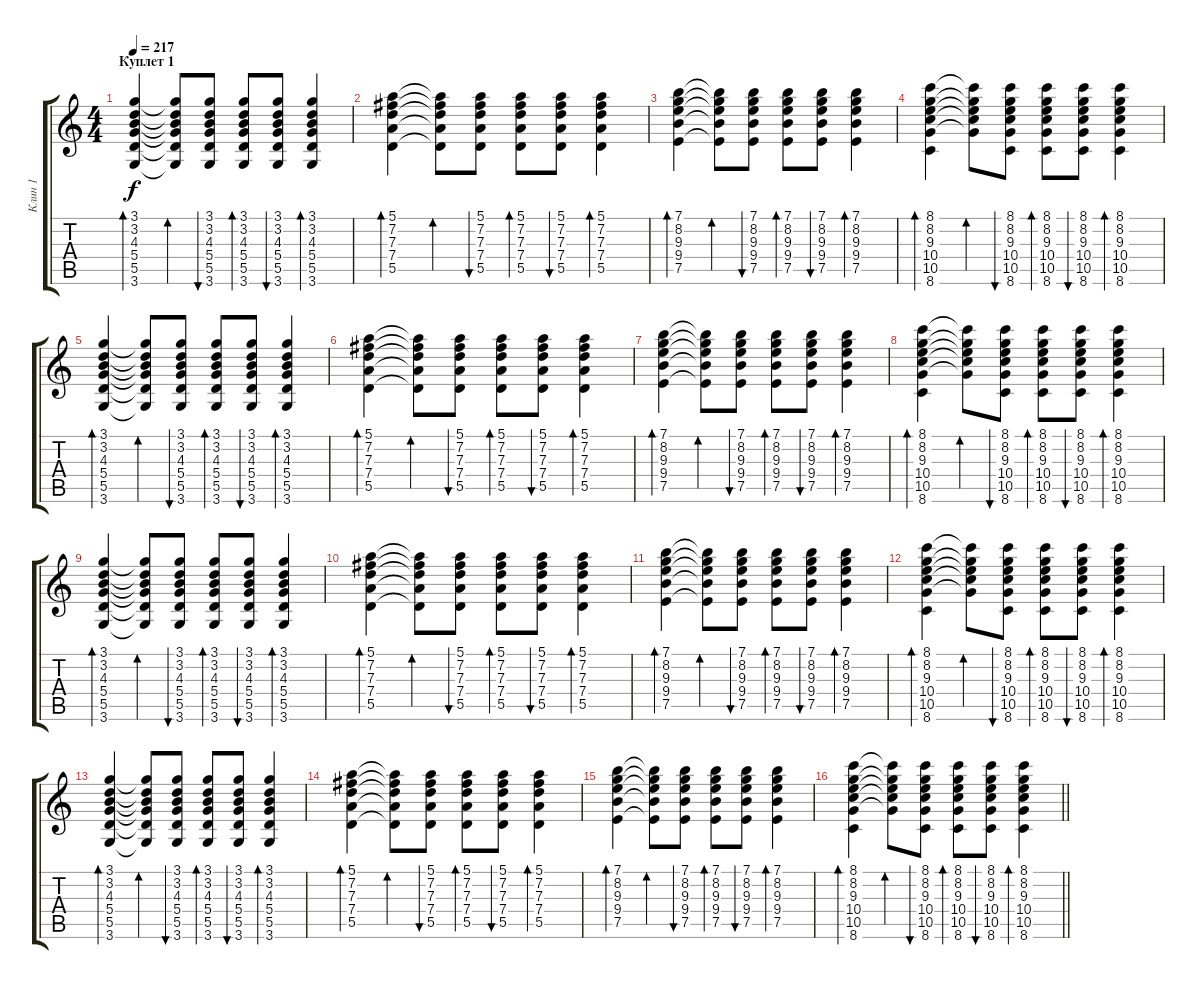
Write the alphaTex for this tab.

\track ("Клин 1" "Клин 1") {instrument electricguitarjazz}
\staff {score tabs}
\tuning (E4 B3 G3 D3 A2 E2) {hide}
\ts (4 4)
\section ("" "Куплет 1")
\tempo 217
\clef g2
\ks c
(3.1 3.2 4.3 5.4 5.5 3.6).4{bd 60 dy f} (3.1{t} 3.2{t} 4.3{t} 5.4{t} 5.5{t} 3.6{t}).8{bd 60} (3.1 3.2 4.3 5.4 5.5 3.6).8{bu 60} (3.1 3.2 4.3 5.4 5.5 3.6).8{bd 60} (3.1 3.2 4.3 5.4 5.5 3.6).8{bu 60} (3.1 3.2 4.3 5.4 5.5 3.6).4{bd 60} |
(5.1 7.2 7.3 7.4 5.5).4{bd 60} (5.1{t} 7.2{t} 7.3{t} 7.4{t} 5.5{t}).8{bd 60} (5.1 7.2 7.3 7.4 5.5).8{bu 60} (5.1 7.2 7.3 7.4 5.5).8{bd 60} (5.1 7.2 7.3 7.4 5.5).8{bu 60} (5.1 7.2 7.3 7.4 5.5).4{bd 60} |
(7.1 8.2 9.3 9.4 7.5).4{bd 60} (7.1{t} 8.2{t} 9.3{t} 9.4{t} 7.5{t}).8{bd 60} (7.1 8.2 9.3 9.4 7.5).8{bu 60} (7.1 8.2 9.3 9.4 7.5).8{bd 60} (7.1 8.2 9.3 9.4 7.5).8{bu 60} (7.1 8.2 9.3 9.4 7.5).4{bd 60} |
(8.1 8.2 9.3 10.4 10.5 8.6).4{bd 60} (8.1{t} 8.2{t} 9.3{t} 10.4{t} 10.5{t}).8{bd 60} (8.1 8.2 9.3 10.4 10.5 8.6).8{bu 60} (8.1 8.2 9.3 10.4 10.5 8.6).8{bd 60} (8.1 8.2 9.3 10.4 10.5 8.6).8{bu 60} (8.1 8.2 9.3 10.4 10.5 8.6).4{bd 60} |
(3.1 3.2 4.3 5.4 5.5 3.6).4{bd 60} (3.1{t} 3.2{t} 4.3{t} 5.4{t} 5.5{t} 3.6{t}).8{bd 60} (3.1 3.2 4.3 5.4 5.5 3.6).8{bu 60} (3.1 3.2 4.3 5.4 5.5 3.6).8{bd 60} (3.1 3.2 4.3 5.4 5.5 3.6).8{bu 60} (3.1 3.2 4.3 5.4 5.5 3.6).4{bd 60} |
(5.1 7.2 7.3 7.4 5.5).4{bd 60} (5.1{t} 7.2{t} 7.3{t} 7.4{t} 5.5{t}).8{bd 60} (5.1 7.2 7.3 7.4 5.5).8{bu 60} (5.1 7.2 7.3 7.4 5.5).8{bd 60} (5.1 7.2 7.3 7.4 5.5).8{bu 60} (5.1 7.2 7.3 7.4 5.5).4{bd 60} |
(7.1 8.2 9.3 9.4 7.5).4{bd 60} (7.1{t} 8.2{t} 9.3{t} 9.4{t} 7.5{t}).8{bd 60} (7.1 8.2 9.3 9.4 7.5).8{bu 60} (7.1 8.2 9.3 9.4 7.5).8{bd 60} (7.1 8.2 9.3 9.4 7.5).8{bu 60} (7.1 8.2 9.3 9.4 7.5).4{bd 60} |
(8.1 8.2 9.3 10.4 10.5 8.6).4{bd 60} (8.1{t} 8.2{t} 9.3{t} 10.4{t} 10.5{t}).8{bd 60} (8.1 8.2 9.3 10.4 10.5 8.6).8{bu 60} (8.1 8.2 9.3 10.4 10.5 8.6).8{bd 60} (8.1 8.2 9.3 10.4 10.5 8.6).8{bu 60} (8.1 8.2 9.3 10.4 10.5 8.6).4{bd 60} |
(3.1 3.2 4.3 5.4 5.5 3.6).4{bd 60} (3.1{t} 3.2{t} 4.3{t} 5.4{t} 5.5{t} 3.6{t}).8{bd 60} (3.1 3.2 4.3 5.4 5.5 3.6).8{bu 60} (3.1 3.2 4.3 5.4 5.5 3.6).8{bd 60} (3.1 3.2 4.3 5.4 5.5 3.6).8{bu 60} (3.1 3.2 4.3 5.4 5.5 3.6).4{bd 60} |
(5.1 7.2 7.3 7.4 5.5).4{bd 60} (5.1{t} 7.2{t} 7.3{t} 7.4{t} 5.5{t}).8{bd 60} (5.1 7.2 7.3 7.4 5.5).8{bu 60} (5.1 7.2 7.3 7.4 5.5).8{bd 60} (5.1 7.2 7.3 7.4 5.5).8{bu 60} (5.1 7.2 7.3 7.4 5.5).4{bd 60} |
(7.1 8.2 9.3 9.4 7.5).4{bd 60} (7.1{t} 8.2{t} 9.3{t} 9.4{t} 7.5{t}).8{bd 60} (7.1 8.2 9.3 9.4 7.5).8{bu 60} (7.1 8.2 9.3 9.4 7.5).8{bd 60} (7.1 8.2 9.3 9.4 7.5).8{bu 60} (7.1 8.2 9.3 9.4 7.5).4{bd 60} |
(8.1 8.2 9.3 10.4 10.5 8.6).4{bd 60} (8.1{t} 8.2{t} 9.3{t} 10.4{t} 10.5{t}).8{bd 60} (8.1 8.2 9.3 10.4 10.5 8.6).8{bu 60} (8.1 8.2 9.3 10.4 10.5 8.6).8{bd 60} (8.1 8.2 9.3 10.4 10.5 8.6).8{bu 60} (8.1 8.2 9.3 10.4 10.5 8.6).4{bd 60} |
(3.1 3.2 4.3 5.4 5.5 3.6).4{bd 60} (3.1{t} 3.2{t} 4.3{t} 5.4{t} 5.5{t} 3.6{t}).8{bd 60} (3.1 3.2 4.3 5.4 5.5 3.6).8{bu 60} (3.1 3.2 4.3 5.4 5.5 3.6).8{bd 60} (3.1 3.2 4.3 5.4 5.5 3.6).8{bu 60} (3.1 3.2 4.3 5.4 5.5 3.6).4{bd 60} |
(5.1 7.2 7.3 7.4 5.5).4{bd 60} (5.1{t} 7.2{t} 7.3{t} 7.4{t} 5.5{t}).8{bd 60} (5.1 7.2 7.3 7.4 5.5).8{bu 60} (5.1 7.2 7.3 7.4 5.5).8{bd 60} (5.1 7.2 7.3 7.4 5.5).8{bu 60} (5.1 7.2 7.3 7.4 5.5).4{bd 60} |
(7.1 8.2 9.3 9.4 7.5).4{bd 60} (7.1{t} 8.2{t} 9.3{t} 9.4{t} 7.5{t}).8{bd 60} (7.1 8.2 9.3 9.4 7.5).8{bu 60} (7.1 8.2 9.3 9.4 7.5).8{bd 60} (7.1 8.2 9.3 9.4 7.5).8{bu 60} (7.1 8.2 9.3 9.4 7.5).4{bd 60} |
\barLineRight lightlight
(8.1 8.2 9.3 10.4 10.5 8.6).4{bd 60} (8.1{t} 8.2{t} 9.3{t} 10.4{t} 10.5{t}).8{bd 60} (8.1 8.2 9.3 10.4 10.5 8.6).8{bu 60} (8.1 8.2 9.3 10.4 10.5 8.6).8{bd 60} (8.1 8.2 9.3 10.4 10.5 8.6).8{bu 60} (8.1 8.2 9.3 10.4 10.5 8.6).4{bd 60}
